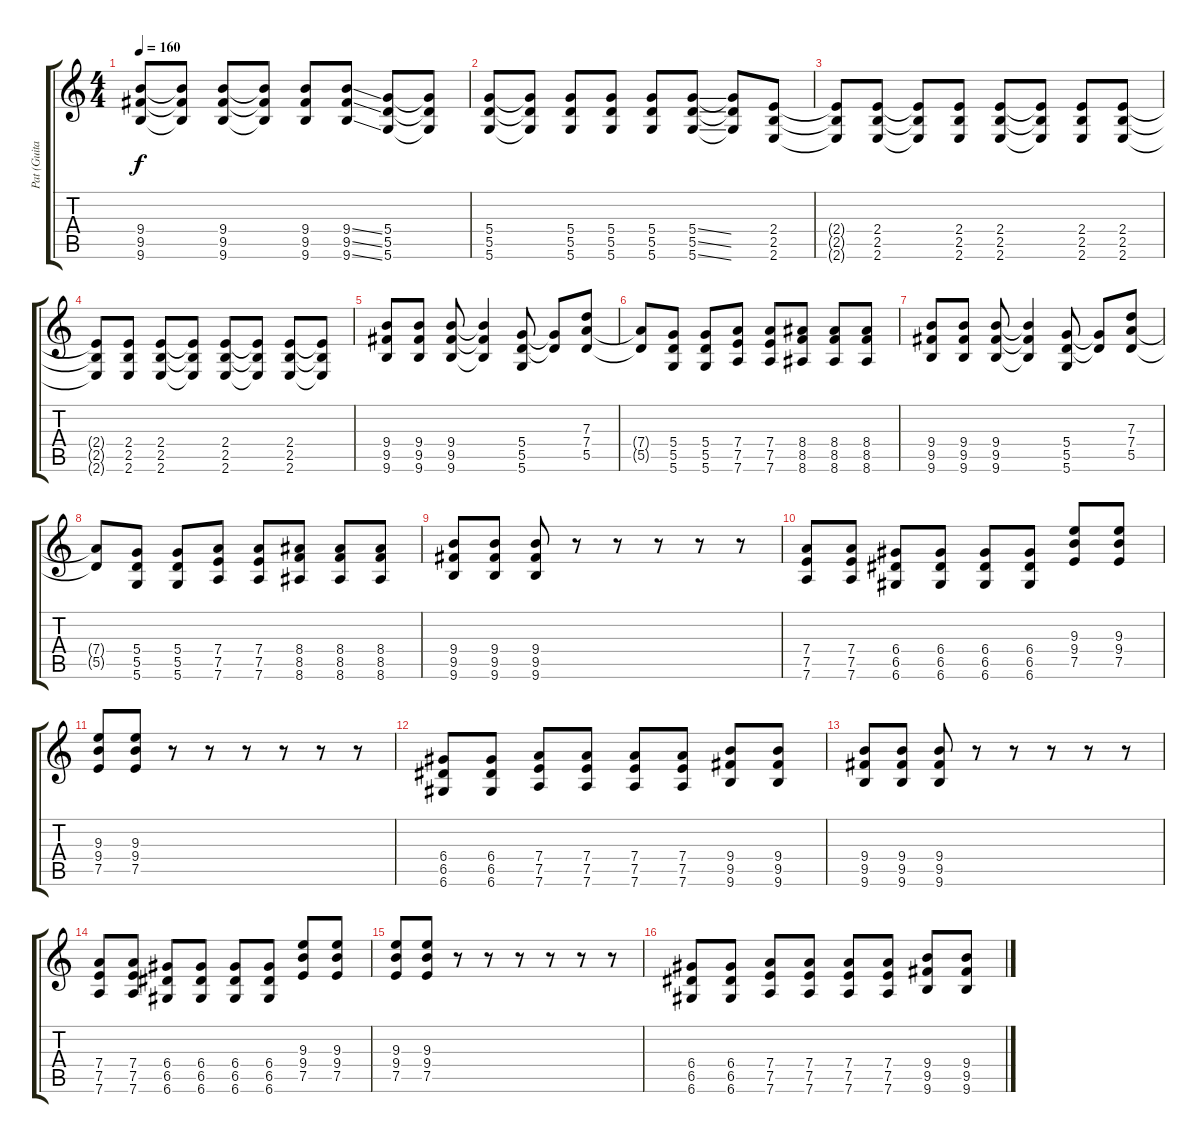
\track ("Pat (Guitar)" "Pat (Guita") {instrument distortionguitar}
\staff {score tabs}
\tuning (E4 B3 G3 D3 A2 D2) {hide}
\ts (4 4)
\tempo 160
\clef g2
\ks c
(9.4 9.5 9.6).8{dy f} (9.4{t} 9.5{t} 9.6{t}).8 (9.4 9.5 9.6).8 (9.4{t} 9.5{t} 9.6{t}).8 (9.4 9.5 9.6).8 (9.4{ss} 9.5{ss} 9.6{ss}).8 (5.4 5.5 5.6).8 (5.4{t} 5.5{t} 5.6{t}).8 |
(5.4 5.5 5.6).8 (5.4{t} 5.5{t} 5.6{t}).8 (5.4 5.5 5.6).8 (5.4 5.5 5.6).8 (5.4 5.5 5.6).8 (5.4{ss} 5.5{ss} 5.6{ss}).8 (5.4{t} 5.5{t} 5.6{t}).8 (2.4 2.5 2.6).8 |
(2.4{t} 2.5{t} 2.6{t}).8 (2.4 2.5 2.6).8 (2.4{t} 2.5{t} 2.6{t}).8 (2.4 2.5 2.6).8 (2.4 2.5 2.6).8 (2.4{t} 2.5{t} 2.6{t}).8 (2.4 2.5 2.6).8 (2.4 2.5 2.6).8 |
(2.4{t} 2.5{t} 2.6{t}).8 (2.4 2.5 2.6).8 (2.4 2.5 2.6).8 (2.4{t} 2.5{t} 2.6{t}).8 (2.4 2.5 2.6).8 (2.4{t} 2.5{t} 2.6{t}).8 (2.4 2.5 2.6).8 (2.4{t} 2.5{t} 2.6{t}).8 |
(9.4 9.5 9.6).8 (9.4 9.5 9.6).8 (9.4 9.5 9.6).8 (9.4{t} 9.5{t} 9.6{t}).4 (5.4 5.5 5.6).8 (5.4{t} 5.5{t}).8 (7.3 7.4 5.5).8 |
(7.4{t} 5.5{t}).8 (5.4 5.5 5.6).8{instrument electricguitarmuted} (5.4 5.5 5.6).8 (7.4 7.5 7.6).8 (7.4 7.5 7.6).8 (8.4 8.5 8.6).8 (8.4 8.5 8.6).8 (8.4 8.5 8.6).8{instrument distortionguitar} |
(9.4 9.5 9.6).8 (9.4 9.5 9.6).8 (9.4 9.5 9.6).8 (9.4{t} 9.5{t} 9.6{t}).4 (5.4 5.5 5.6).8 (5.4{t} 5.5{t}).8 (7.3 7.4 5.5).8 |
(7.4{t} 5.5{t}).8 (5.4 5.5 5.6).8{instrument electricguitarmuted} (5.4 5.5 5.6).8 (7.4 7.5 7.6).8 (7.4 7.5 7.6).8 (8.4 8.5 8.6).8 (8.4 8.5 8.6).8 (8.4 8.5 8.6).8{instrument distortionguitar} |
(9.4 9.5 9.6).8 (9.4 9.5 9.6).8 (9.4 9.5 9.6).8 r.8 r.8 r.8 r.8 r.8 |
(7.4 7.5 7.6).8 (7.4 7.5 7.6).8 (6.4 6.5 6.6).8 (6.4 6.5 6.6).8 (6.4 6.5 6.6).8 (6.4 6.5 6.6).8 (9.3 9.4 7.5).8 (9.3 9.4 7.5).8 |
(9.3 9.4 7.5).8 (9.3 9.4 7.5).8 r.8 r.8 r.8 r.8 r.8 r.8 |
(6.4 6.5 6.6).8 (6.4 6.5 6.6).8 (7.4 7.5 7.6).8 (7.4 7.5 7.6).8 (7.4 7.5 7.6).8 (7.4 7.5 7.6).8 (9.4 9.5 9.6).8 (9.4 9.5 9.6).8 |
(9.4 9.5 9.6).8 (9.4 9.5 9.6).8 (9.4 9.5 9.6).8 r.8 r.8 r.8 r.8 r.8 |
(7.4 7.5 7.6).8 (7.4 7.5 7.6).8 (6.4 6.5 6.6).8 (6.4 6.5 6.6).8 (6.4 6.5 6.6).8 (6.4 6.5 6.6).8 (9.3 9.4 7.5).8 (9.3 9.4 7.5).8 |
(9.3 9.4 7.5).8 (9.3 9.4 7.5).8 r.8 r.8 r.8 r.8 r.8 r.8 |
(6.4 6.5 6.6).8 (6.4 6.5 6.6).8 (7.4 7.5 7.6).8 (7.4 7.5 7.6).8 (7.4 7.5 7.6).8 (7.4 7.5 7.6).8 (9.4 9.5 9.6).8 (9.4 9.5 9.6).8
